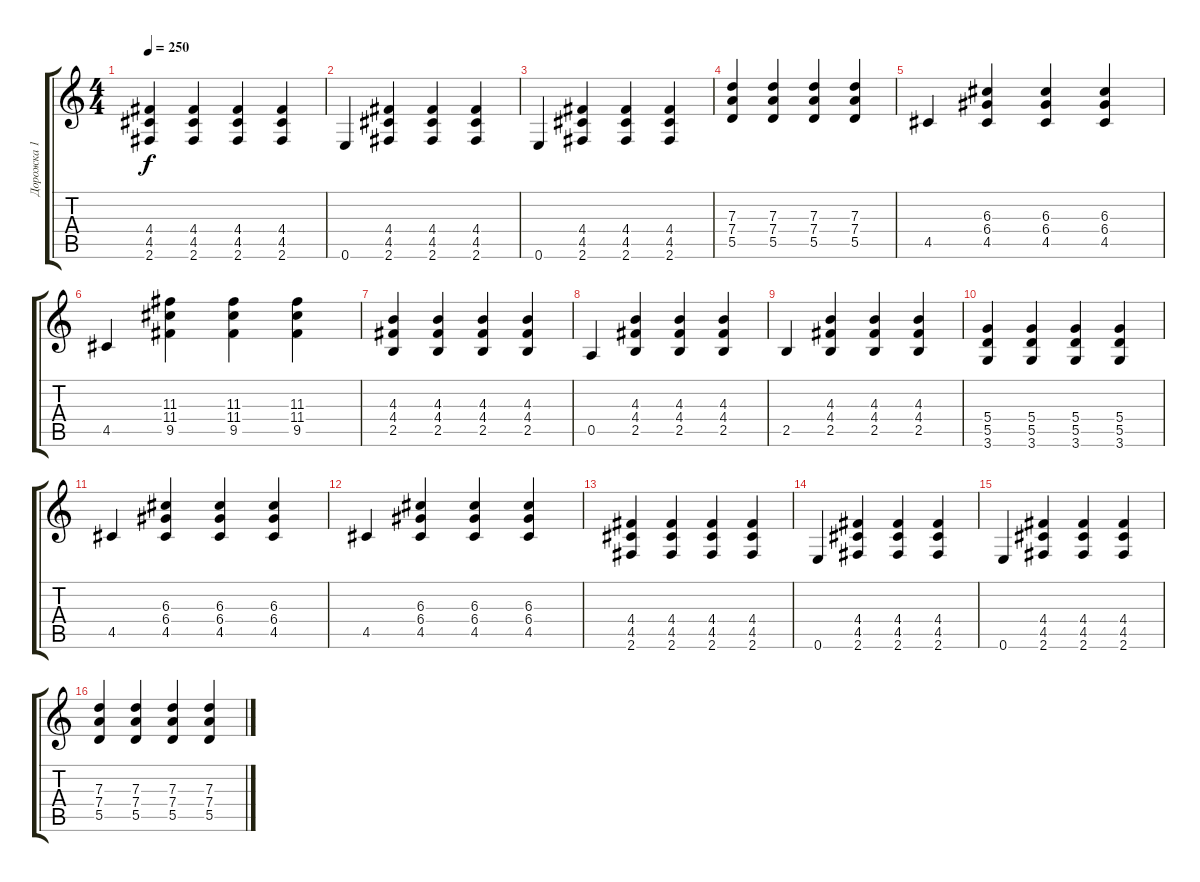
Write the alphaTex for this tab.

\track ("Дорожка 1" "Дорожка 1") {instrument distortionguitar}
\staff {score tabs}
\tuning (E4 B3 G3 D3 A2 E2) {hide}
\ts (4 4)
\tempo 250
\clef g2
\ks c
(4.4 4.5 2.6).4{dy f} (4.4 4.5 2.6).4 (4.4 4.5 2.6).4 (4.4 4.5 2.6).4 |
0.6.4 (4.4 4.5 2.6).4 (4.4 4.5 2.6).4 (4.4 4.5 2.6).4 |
0.6.4 (4.4 4.5 2.6).4 (4.4 4.5 2.6).4 (4.4 4.5 2.6).4 |
(7.3 7.4 5.5).4 (7.3 7.4 5.5).4 (7.3 7.4 5.5).4 (7.3 7.4 5.5).4 |
4.5.4 (6.3 6.4 4.5).4 (6.3 6.4 4.5).4 (6.3 6.4 4.5).4 |
4.5.4 (11.3 11.4 9.5).4 (11.3 11.4 9.5).4 (11.3 11.4 9.5).4 |
(4.3 4.4 2.5).4 (4.3 4.4 2.5).4 (4.3 4.4 2.5).4 (4.3 4.4 2.5).4 |
0.5.4 (4.3 4.4 2.5).4 (4.3 4.4 2.5).4 (4.3 4.4 2.5).4 |
2.5.4 (4.3 4.4 2.5).4 (4.3 4.4 2.5).4 (4.3 4.4 2.5).4 |
(5.4 5.5 3.6).4 (5.4 5.5 3.6).4 (5.4 5.5 3.6).4 (5.4 5.5 3.6).4 |
4.5.4 (6.3 6.4 4.5).4 (6.3 6.4 4.5).4 (6.3 6.4 4.5).4 |
4.5.4 (6.3 6.4 4.5).4 (6.3 6.4 4.5).4 (6.3 6.4 4.5).4 |
(4.4 4.5 2.6).4 (4.4 4.5 2.6).4 (4.4 4.5 2.6).4 (4.4 4.5 2.6).4 |
0.6.4 (4.4 4.5 2.6).4 (4.4 4.5 2.6).4 (4.4 4.5 2.6).4 |
0.6.4 (4.4 4.5 2.6).4 (4.4 4.5 2.6).4 (4.4 4.5 2.6).4 |
(7.3 7.4 5.5).4 (7.3 7.4 5.5).4 (7.3 7.4 5.5).4 (7.3 7.4 5.5).4
